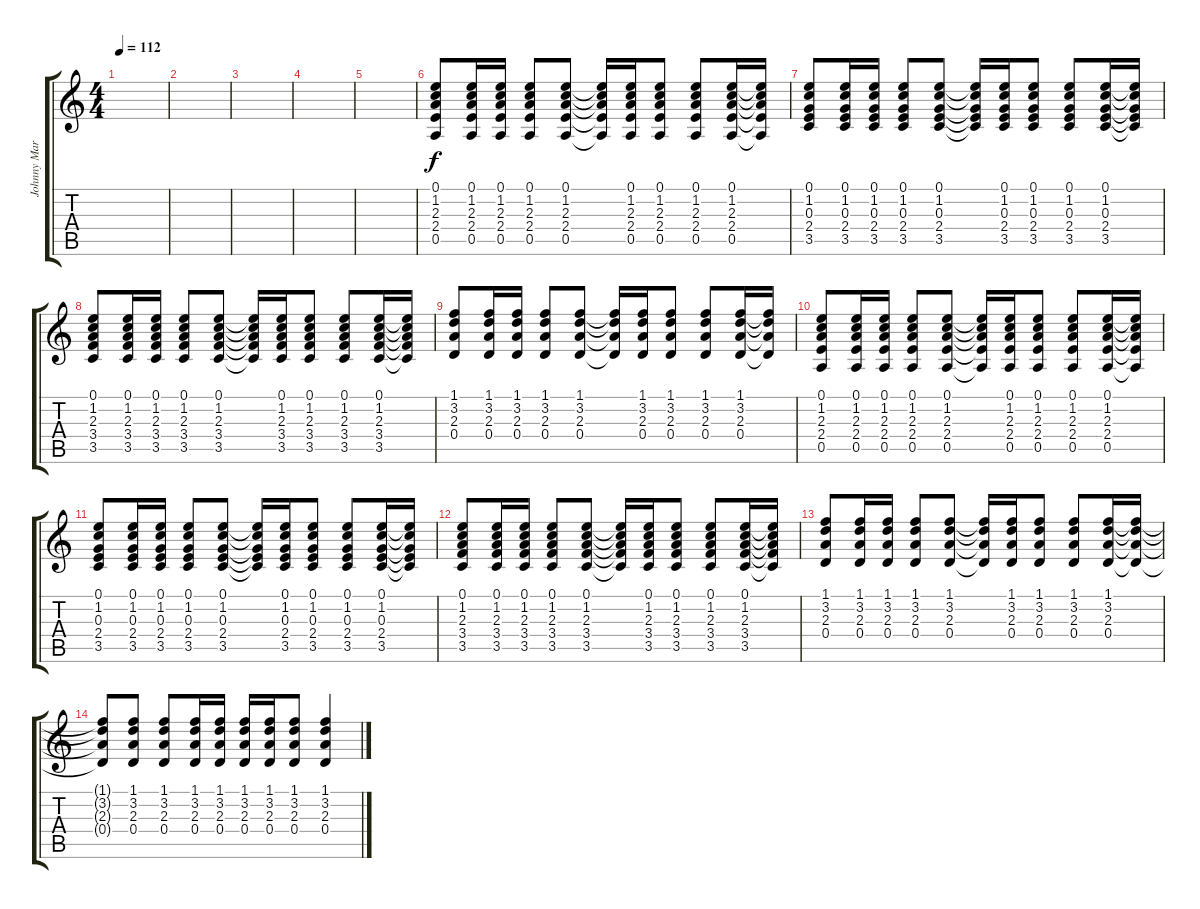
\track ("Johnny Marr " "Johnny Mar") {instrument acousticguitarsteel}
\staff {score tabs}
\tuning (E4 B3 G3 D3 A2 E2) {hide}
\ts (4 4)
\tempo 112
\clef g2
\ks c
|
|
|
|
|
(0.1 1.2 2.3 2.4 0.5).8 (0.1 1.2 2.3 2.4 0.5).16 (0.1 1.2 2.3 2.4 0.5).16 (0.1 1.2 2.3 2.4 0.5).8 (0.1 1.2 2.3 2.4 0.5).8 (0.1{t} 1.2{t} 2.3{t} 2.4{t} 0.5{t}).16 (0.1 1.2 2.3 2.4 0.5).16 (0.1 1.2 2.3 2.4 0.5).8 (0.1 1.2 2.3 2.4 0.5).8 (0.1 1.2 2.3 2.4 0.5).16 (0.1{t} 1.2{t} 2.3{t} 2.4{t} 0.5{t}).16 |
(0.1 1.2 0.3 2.4 3.5).8 (0.1 1.2 0.3 2.4 3.5).16 (0.1 1.2 0.3 2.4 3.5).16 (0.1 1.2 0.3 2.4 3.5).8 (0.1 1.2 0.3 2.4 3.5).8 (0.1{t} 1.2{t} 0.3{t} 2.4{t} 3.5{t}).16 (0.1 1.2 0.3 2.4 3.5).16 (0.1 1.2 0.3 2.4 3.5).8 (0.1 1.2 0.3 2.4 3.5).8 (0.1 1.2 0.3 2.4 3.5).16 (0.1{t} 1.2{t} 0.3{t} 2.4{t} 3.5{t}).16 |
(0.1 1.2 2.3 3.4 3.5).8 (0.1 1.2 2.3 3.4 3.5).16 (0.1 1.2 2.3 3.4 3.5).16 (0.1 1.2 2.3 3.4 3.5).8 (0.1 1.2 2.3 3.4 3.5).8 (0.1{t} 1.2{t} 2.3{t} 3.4{t} 3.5{t}).16 (0.1 1.2 2.3 3.4 3.5).16 (0.1 1.2 2.3 3.4 3.5).8 (0.1 1.2 2.3 3.4 3.5).8 (0.1 1.2 2.3 3.4 3.5).16 (0.1{t} 1.2{t} 2.3{t} 3.4{t} 3.5{t}).16 |
(1.1 3.2 2.3 0.4).8 (1.1 3.2 2.3 0.4).16 (1.1 3.2 2.3 0.4).16 (1.1 3.2 2.3 0.4).8 (1.1 3.2 2.3 0.4).8 (1.1{t} 3.2{t} 2.3{t} 0.4{t}).16 (1.1 3.2 2.3 0.4).16 (1.1 3.2 2.3 0.4).8 (1.1 3.2 2.3 0.4).8 (1.1 3.2 2.3 0.4).16 (1.1{t} 3.2{t} 2.3{t} 0.4{t}).16 |
(0.1 1.2 2.3 2.4 0.5).8 (0.1 1.2 2.3 2.4 0.5).16 (0.1 1.2 2.3 2.4 0.5).16 (0.1 1.2 2.3 2.4 0.5).8 (0.1 1.2 2.3 2.4 0.5).8 (0.1{t} 1.2{t} 2.3{t} 2.4{t} 0.5{t}).16 (0.1 1.2 2.3 2.4 0.5).16 (0.1 1.2 2.3 2.4 0.5).8 (0.1 1.2 2.3 2.4 0.5).8 (0.1 1.2 2.3 2.4 0.5).16 (0.1{t} 1.2{t} 2.3{t} 2.4{t} 0.5{t}).16 |
(0.1 1.2 0.3 2.4 3.5).8 (0.1 1.2 0.3 2.4 3.5).16 (0.1 1.2 0.3 2.4 3.5).16 (0.1 1.2 0.3 2.4 3.5).8 (0.1 1.2 0.3 2.4 3.5).8 (0.1{t} 1.2{t} 0.3{t} 2.4{t} 3.5{t}).16 (0.1 1.2 0.3 2.4 3.5).16 (0.1 1.2 0.3 2.4 3.5).8 (0.1 1.2 0.3 2.4 3.5).8 (0.1 1.2 0.3 2.4 3.5).16 (0.1{t} 1.2{t} 0.3{t} 2.4{t} 3.5{t}).16 |
(0.1 1.2 2.3 3.4 3.5).8 (0.1 1.2 2.3 3.4 3.5).16 (0.1 1.2 2.3 3.4 3.5).16 (0.1 1.2 2.3 3.4 3.5).8 (0.1 1.2 2.3 3.4 3.5).8 (0.1{t} 1.2{t} 2.3{t} 3.4{t} 3.5{t}).16 (0.1 1.2 2.3 3.4 3.5).16 (0.1 1.2 2.3 3.4 3.5).8 (0.1 1.2 2.3 3.4 3.5).8 (0.1 1.2 2.3 3.4 3.5).16 (0.1{t} 1.2{t} 2.3{t} 3.4{t} 3.5{t}).16 |
(1.1 3.2 2.3 0.4).8 (1.1 3.2 2.3 0.4).16 (1.1 3.2 2.3 0.4).16 (1.1 3.2 2.3 0.4).8 (1.1 3.2 2.3 0.4).8 (1.1{t} 3.2{t} 2.3{t} 0.4{t}).16 (1.1 3.2 2.3 0.4).16 (1.1 3.2 2.3 0.4).8 (1.1 3.2 2.3 0.4).8 (1.1 3.2 2.3 0.4).16 (1.1{t} 3.2{t} 2.3{t} 0.4{t}).16 |
(1.1{t} 3.2{t} 2.3{t} 0.4{t}).8 (1.1 3.2 2.3 0.4).8 (1.1 3.2 2.3 0.4).8 (1.1 3.2 2.3 0.4).16 (1.1 3.2 2.3 0.4).16 (1.1 3.2 2.3 0.4).16 (1.1 3.2 2.3 0.4).16 (1.1 3.2 2.3 0.4).8 (1.1 3.2 2.3 0.4).4
